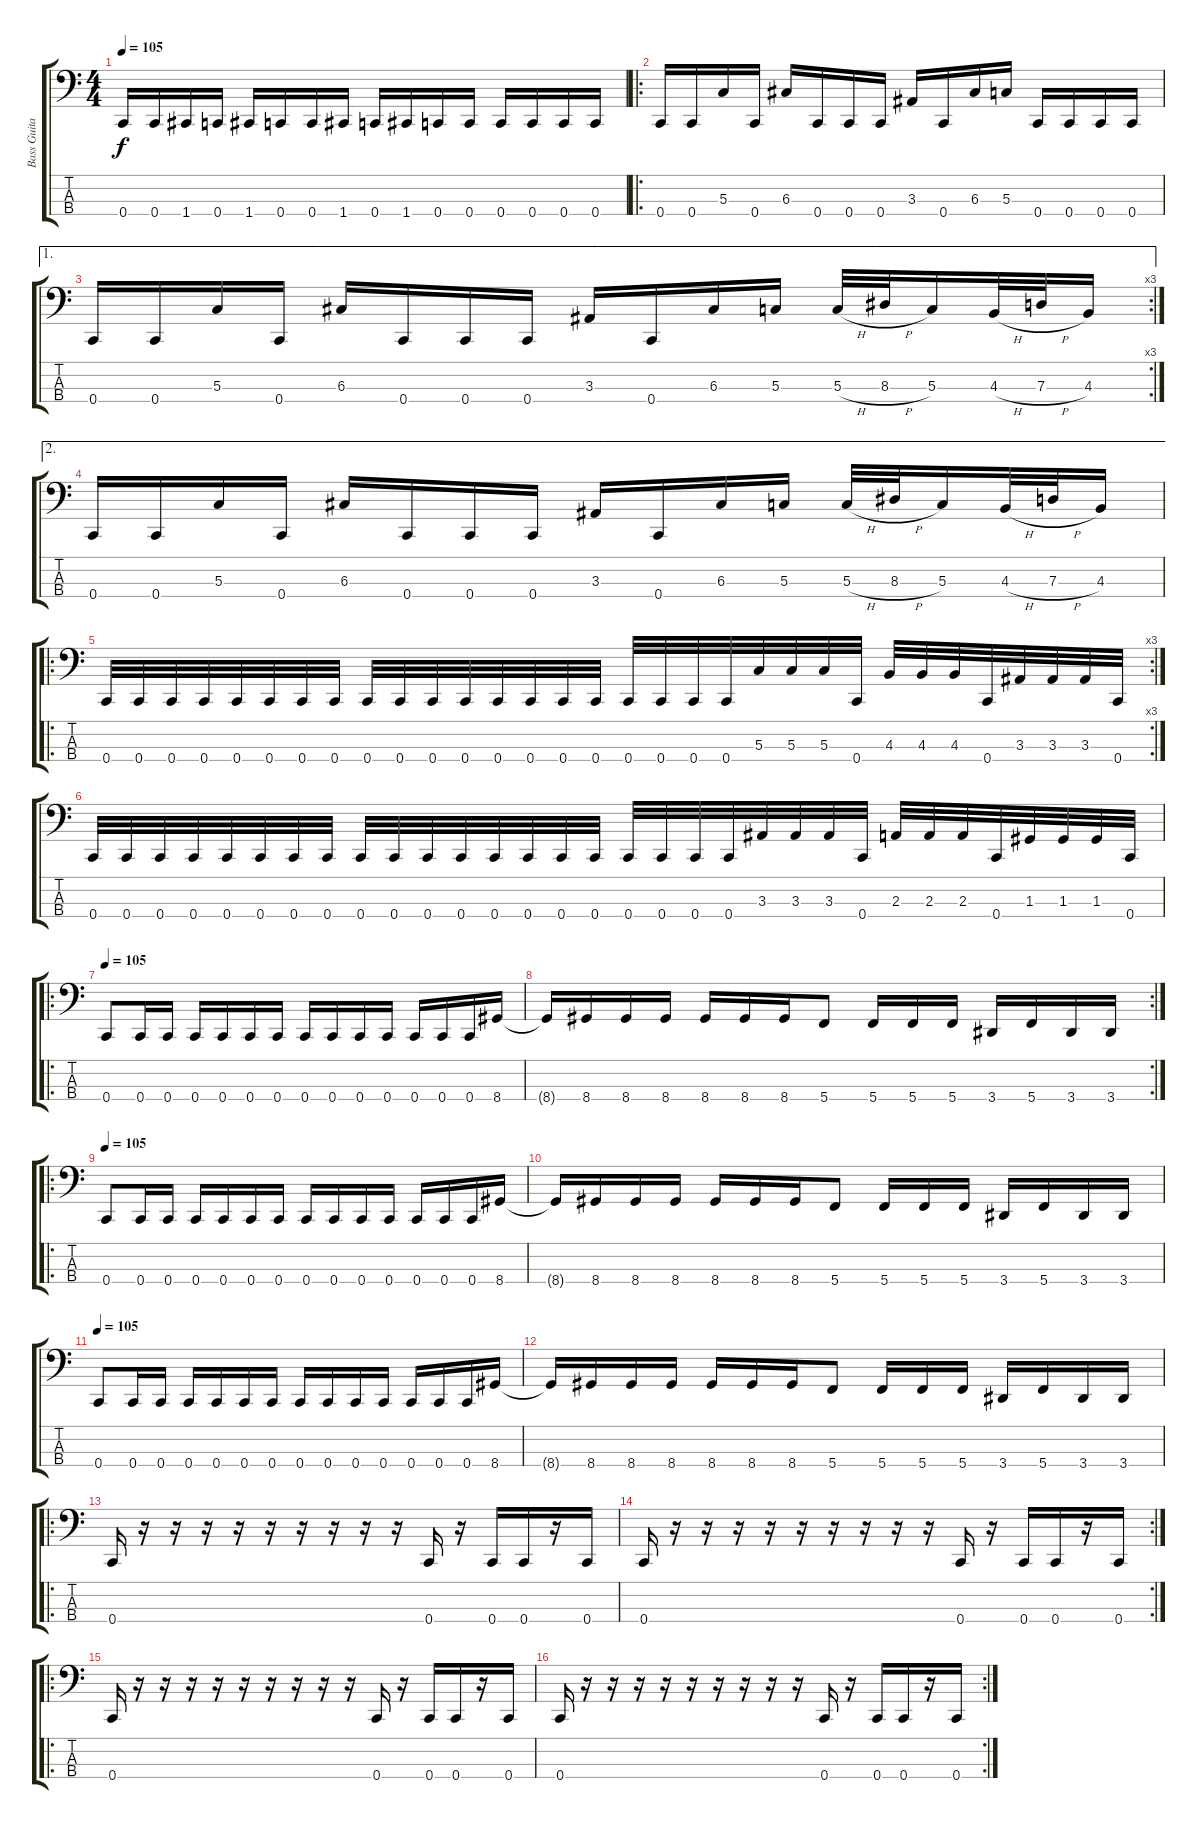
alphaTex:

\track ("Bass Guitar" "Bass Guita") {instrument electricbasspick}
\staff {score tabs}
\tuning (F2 C2 G1 C1) {hide}
\ts (4 4)
\tempo 105
\clef f4
\ks c
0.4.16{dy f} 0.4.16 1.4.16 0.4.16 1.4.16 0.4.16 0.4.16 1.4.16 0.4.16 1.4.16 0.4.16 0.4.16 0.4.16 0.4.16 0.4.16 0.4.16 |
\ro
0.4.16 0.4.16 5.3.16 0.4.16 6.3.16 0.4.16 0.4.16 0.4.16 3.3.16 0.4.16 6.3.16 5.3.16 0.4.16 0.4.16 0.4.16 0.4.16 |
\ae 1
\rc 3
0.4.16 0.4.16 5.3.16 0.4.16 6.3.16 0.4.16 0.4.16 0.4.16 3.3.16 0.4.16 6.3.16 5.3.16 5.3{h}.32 8.3{h}.32 5.3.16 4.3{h}.32 7.3{h}.32 4.3.16 |
\ae 2
0.4.16 0.4.16 5.3.16 0.4.16 6.3.16 0.4.16 0.4.16 0.4.16 3.3.16 0.4.16 6.3.16 5.3.16 5.3{h}.32 8.3{h}.32 5.3.16 4.3{h}.32 7.3{h}.32 4.3.16 |
\ro
\rc 3
0.4.32 0.4.32 0.4.32 0.4.32 0.4.32 0.4.32 0.4.32 0.4.32 0.4.32 0.4.32 0.4.32 0.4.32 0.4.32 0.4.32 0.4.32 0.4.32 0.4.32 0.4.32 0.4.32 0.4.32 5.3.32 5.3.32 5.3.32 0.4.32 4.3.32 4.3.32 4.3.32 0.4.32 3.3.32 3.3.32 3.3.32 0.4.32 |
0.4.32 0.4.32 0.4.32 0.4.32 0.4.32 0.4.32 0.4.32 0.4.32 0.4.32 0.4.32 0.4.32 0.4.32 0.4.32 0.4.32 0.4.32 0.4.32 0.4.32 0.4.32 0.4.32 0.4.32 3.3.32 3.3.32 3.3.32 0.4.32 2.3.32 2.3.32 2.3.32 0.4.32 1.3.32 1.3.32 1.3.32 0.4.32 |
\ro
\tempo 105
0.4.8 0.4.16 0.4.16 0.4.16 0.4.16 0.4.16 0.4.16 0.4.16 0.4.16 0.4.16 0.4.16 0.4.16 0.4.16 0.4.16 8.4.16 |
\rc 2
8.4{t}.16 8.4.16 8.4.16 8.4.16 8.4.16 8.4.16 8.4.16 5.4.8 5.4.16 5.4.16 5.4.16 3.4.16 5.4.16 3.4.16 3.4.16 |
\ro
\tempo 105
0.4.8 0.4.16 0.4.16 0.4.16 0.4.16 0.4.16 0.4.16 0.4.16 0.4.16 0.4.16 0.4.16 0.4.16 0.4.16 0.4.16 8.4.16 |
8.4{t}.16 8.4.16 8.4.16 8.4.16 8.4.16 8.4.16 8.4.16 5.4.8 5.4.16 5.4.16 5.4.16 3.4.16 5.4.16 3.4.16 3.4.16 |
\tempo 105
0.4.8 0.4.16 0.4.16 0.4.16 0.4.16 0.4.16 0.4.16 0.4.16 0.4.16 0.4.16 0.4.16 0.4.16 0.4.16 0.4.16 8.4.16 |
8.4{t}.16 8.4.16 8.4.16 8.4.16 8.4.16 8.4.16 8.4.16 5.4.8 5.4.16 5.4.16 5.4.16 3.4.16 5.4.16 3.4.16 3.4.16 |
\ro
0.4.16 r.16 r.16 r.16 r.16 r.16 r.16 r.16 r.16 r.16 0.4.16 r.16 0.4.16 0.4.16 r.16 0.4.16 |
\rc 2
0.4.16 r.16 r.16 r.16 r.16 r.16 r.16 r.16 r.16 r.16 0.4.16 r.16 0.4.16 0.4.16 r.16 0.4.16 |
\ro
0.4.16 r.16 r.16 r.16 r.16 r.16 r.16 r.16 r.16 r.16 0.4.16 r.16 0.4.16 0.4.16 r.16 0.4.16 |
\rc 2
0.4.16 r.16 r.16 r.16 r.16 r.16 r.16 r.16 r.16 r.16 0.4.16 r.16 0.4.16 0.4.16 r.16 0.4.16
